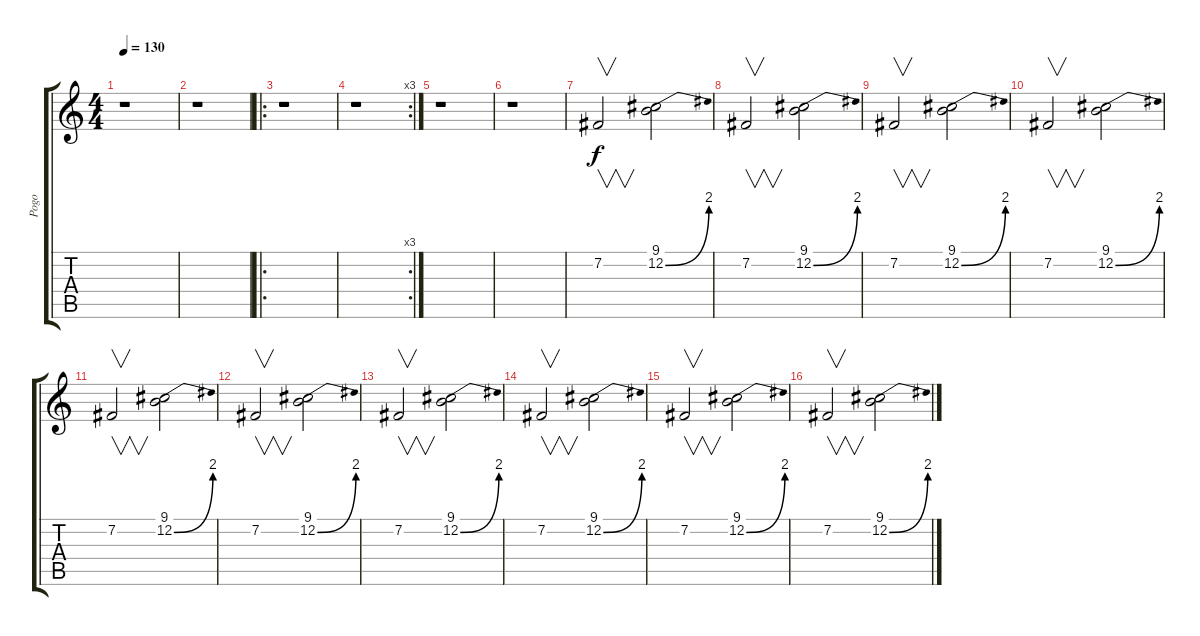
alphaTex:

\track ("Pogo" "Pogo") {instrument pad6metallic}
\staff {score tabs}
\tuning (E4 B3 G3 D3 A2 E2) {hide}
\ts (4 4)
\tempo 130
\clef g2
\ks c
r.1{dy f} |
r.1 |
\ro
r.1 |
\rc 3
r.1 |
r.1 |
r.1 |
7.2.2{v} (9.1 12.2{be (bend 0 0 60 8)}).2 |
7.2.2{v} (9.1 12.2{be (bend 0 0 60 8)}).2 |
7.2.2{v} (9.1 12.2{be (bend 0 0 60 8)}).2 |
7.2.2{v} (9.1 12.2{be (bend 0 0 60 8)}).2 |
7.2.2{v} (9.1 12.2{be (bend 0 0 60 8)}).2 |
7.2.2{v} (9.1 12.2{be (bend 0 0 60 8)}).2 |
7.2.2{v} (9.1 12.2{be (bend 0 0 60 8)}).2 |
7.2.2{v} (9.1 12.2{be (bend 0 0 60 8)}).2 |
7.2.2{v} (9.1 12.2{be (bend 0 0 60 8)}).2 |
7.2.2{v} (9.1 12.2{be (bend 0 0 60 8)}).2
